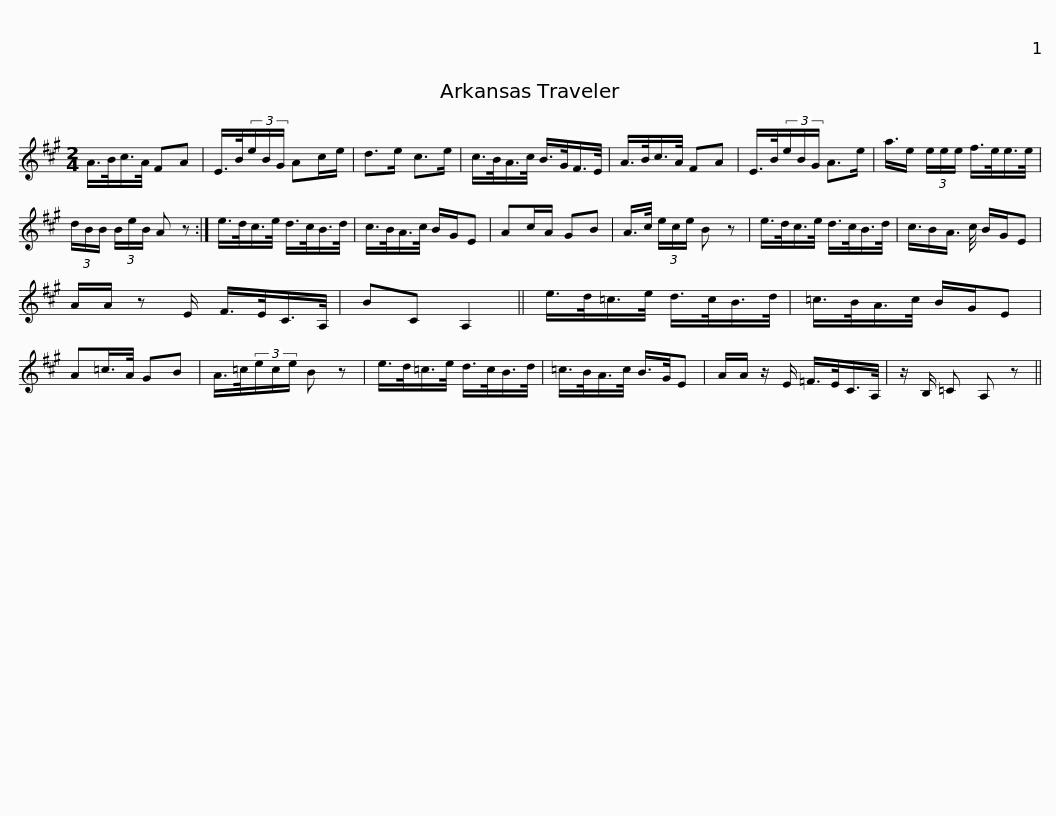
X:1
L:1/8
M:2/4
I:linebreak $
K:A
V:1 treble
V:1
 A/>B/c/>A/ FA | E/>B/(3e/B/G/ Ac/e/ | d>e c>e | c/>B/A/>c/ B/>G/F/>E/ | A/>B/c/>A/ FA | %5
 E/>B/(3e/B/G/ A>e |$ a3/4e/ (3e/e/e/ f/>e/e/>e/ | (3d/B/B/ (3B/e/B/ A z :| e/>d/c/>e/ d/>c/B/>d/ | c/>B/A/>c/ B/G/E | %10
 Ac/A/ GB |$ A/>c/ (3e/c/e/ B z | e/>d/c/>e/ d/>c/B/>d/ | c3/4B/A3/4 c/4 B/G/E | A/A/ z E/ F/>E/C/>A,/ | %15
 BC A,2 || e/>d/=c/>e/ d/>c/B/>d/ |$ =c/>B/A/>c/ B/G/E | A=c/>A/ GB | A/>=c/(3e/c/e/ B z | %20
 e/>d/=c/>e/ d/>c/B/>d/ | =c/>B/A/>c/ B/>G/E |$ A/A/ z/ E/ =F/>E/C/>A,/ | z/ B,/ =C A, z || %24
